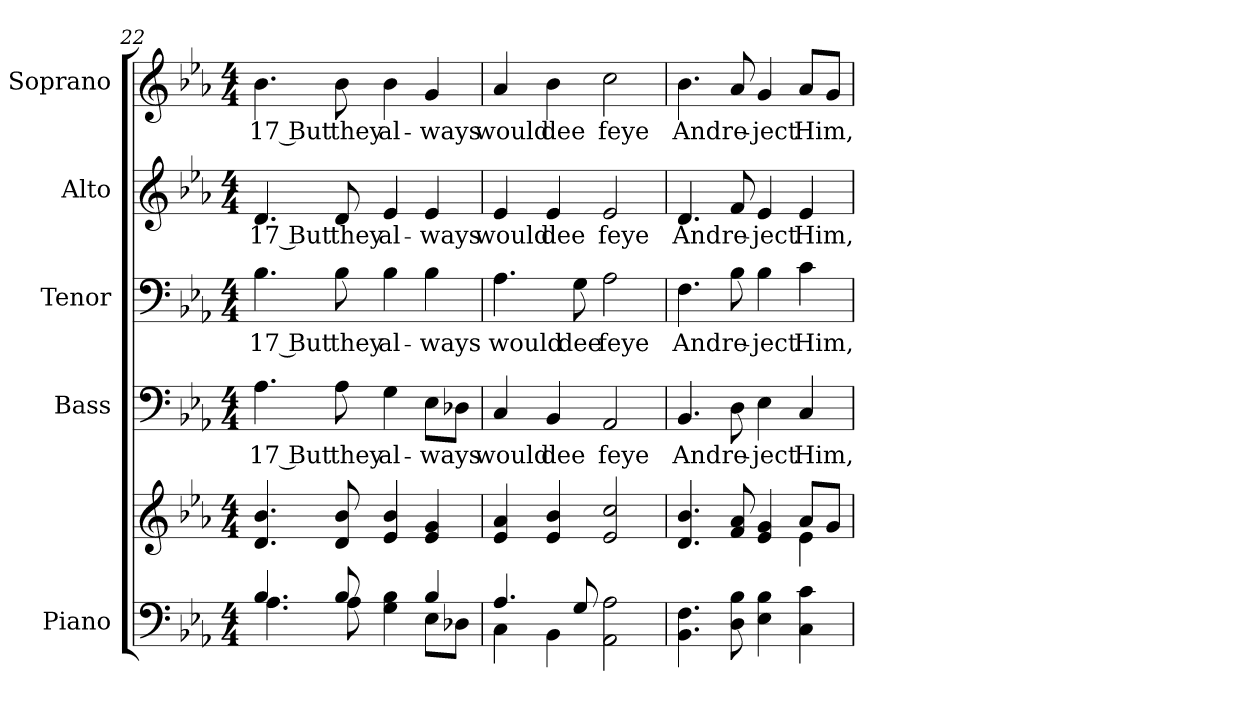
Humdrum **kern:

**kern	**kern	**kern	**text	**kern	**text	**kern	**text	**kern	**text
*part5	*part5	*part4	*part4	*part3	*part3	*part2	*part2	*part1	*part1
*staff6	*staff5	*staff4	*staff4	*staff3	*staff3	*staff2	*staff2	*staff1	*staff1
*I"Piano	*	*I"Bass	*	*I"Tenor	*	*I"Alto	*	*I"Soprano	*
*I'Pno.	*	*I'B.	*	*I'T.	*	*I'A.	*	*I'S.	*
!!LO:LB:g=z
*clefF4	*clefG2	*clefF4	*	*clefF4	*	*clefG2	*	*clefG2	*
*k[b-e-a-]	*k[b-e-a-]	*k[b-e-a-]	*	*k[b-e-a-]	*	*k[b-e-a-]	*	*k[b-e-a-]	*
*E-:	*E-:	*E-:	*	*E-:	*	*E-:	*	*E-:	*
*M4/4	*M4/4	*M4/4	*	*M4/4	*	*M4/4	*	*M4/4	*
=22	=22	=22	=22	=22	=22	=22	=22	=22	=22
*^	*	*	*	*	*	*	*	*	*
!	!	!	!	!LO:LY:b:color=#000000	!	!	!	!	!	!
!	!	!	!	!	!	!LO:LY:b:color=#000000	!	!	!	!
!	!	!	!	!	!	!	!	!LO:LY:b:color=#000000	!	!
!	!	!	!	!	!	!	!	!	!	!LO:LY:b:color=#000000
4.B-i/	4.A-i\	4.di/ 4.b-i	4.A-i\	17 But	4.B-i\	17 But	4.di/	17 But	4.b-i\	17 But
!	!	!	!	!LO:LY:b:color=#000000	!	!	!	!	!	!
!	!	!	!	!	!	!LO:LY:b:color=#000000	!	!	!	!
!	!	!	!	!	!	!	!	!LO:LY:b:color=#000000	!	!
!	!	!	!	!	!	!	!	!	!	!LO:LY:b:color=#000000
8B-i/	8A-i\	8di/ 8b-i	8A-i\	they	8B-i\	they	8di/	they	8b-i\	they
!	!	!	!	!LO:LY:b:color=#000000	!	!	!	!	!	!
!	!	!	!	!	!	!LO:LY:b:color=#000000	!	!	!	!
!	!	!	!	!	!	!	!	!LO:LY:b:color=#000000	!	!
!	!	!	!	!	!	!	!	!	!	!LO:LY:b:color=#000000
4Gi\ 4B-i	4ryy	4e-i/ 4b-i	4Gi\	al-	4B-i\	al-	4e-i/	al-	4b-i\	al-
!	!	!	!	!LO:LY:b:color=#000000	!	!	!	!	!	!
!	!	!	!	!	!	!LO:LY:b:color=#000000	!	!	!	!
!	!	!	!	!	!	!	!	!LO:LY:b:color=#000000	!	!
!	!	!	!	!	!	!	!	!	!	!LO:LY:b:color=#000000
4B-i/	8E-i\L	4e-i/ 4gi	8E-i\L	-ways	4B-i\	-ways	4e-i/	-ways	4gi/	-ways
.	8D-Xi\J	.	8D-Xi\J	.	.	.	.	.	.	.
=23	=23	=23	=23	=23	=23	=23	=23	=23	=23	=23
!	!	!	!	!LO:LY:b:color=#000000	!	!	!	!	!	!
!	!	!	!	!	!	!LO:LY:b:color=#000000	!	!	!	!
!	!	!	!	!	!	!	!	!LO:LY:b:color=#000000	!	!
!	!	!	!	!	!	!	!	!	!	!LO:LY:b:color=#000000
4.A-i/	4Ci\	4e-i/ 4a-i	4Ci/	would	4.A-i\	would	4e-i/	would	4a-i/	would
!	!	!	!	!LO:LY:b:color=#000000	!	!	!	!	!	!
!	!	!	!	!	!	!	!	!LO:LY:b:color=#000000	!	!
!	!	!	!	!	!	!	!	!	!	!LO:LY:b:color=#000000
.	4BB-i\	4e-i/ 4b-i	4BB-i/	dee	.	.	4e-i/	dee	4b-i\	dee
!	!	!	!	!	!	!LO:LY:b:color=#000000	!	!	!	!
8Gi/	.	.	.	.	8Gi\	dee	.	.	.	.
!	!	!	!	!LO:LY:b:color=#000000	!	!	!	!	!	!
!	!	!	!	!	!	!LO:LY:b:color=#000000	!	!	!	!
!	!	!	!	!	!	!	!	!LO:LY:b:color=#000000	!	!
!	!	!	!	!	!	!	!	!	!	!LO:LY:b:color=#000000
2AA-i\ 2A-i	2ryy	2e-i/ 2cci	2AA-i/	feye	2A-i\	feye	2e-i/	feye	2cci\	feye
*v	*v	*	*	*	*	*	*	*	*	*
=24	=24	=24	=24	=24	=24	=24	=24	=24	=24
*	*^	*	*	*	*	*	*	*	*
*^	*	*	*	*	*	*	*	*	*	*
!	!	!	!	!	!LO:LY:b:color=#000000	!	!	!	!	!	!
*v	*v	*	*	*	*	*	*	*	*	*	*
*^	*	*	*	*	*	*	*	*	*	*
!	!	!	!	!	!	!	!LO:LY:b:color=#000000	!	!	!	!
*v	*v	*	*	*	*	*	*	*	*	*	*
*^	*	*	*	*	*	*	*	*	*	*
!	!	!	!	!	!	!	!	!	!LO:LY:b:color=#000000	!	!
*v	*v	*	*	*	*	*	*	*	*	*	*
*^	*	*	*	*	*	*	*	*	*	*
!	!	!	!	!	!	!	!	!	!	!	!LO:LY:b:color=#000000
*v	*v	*	*	*	*	*	*	*	*	*	*
4.BB-i\ 4.Fi	4.di/ 4.b-i	2ryy	4.BB-i/	And	4.Fi\	And	4.di/	And	4.b-i\	And
!	!	!	!	!LO:LY:b:color=#000000	!	!	!	!	!	!
!	!	!	!	!	!	!LO:LY:b:color=#000000	!	!	!	!
!	!	!	!	!	!	!	!	!LO:LY:b:color=#000000	!	!
!	!	!	!	!	!	!	!	!	!	!LO:LY:b:color=#000000
8Di\ 8B-i	8fi/ 8a-i	.	8Di\	re-	8B-i\	re-	8fi/	re-	8a-i/	re-
!	!	!	!	!LO:LY:b:color=#000000	!	!	!	!	!	!
!	!	!	!	!	!	!LO:LY:b:color=#000000	!	!	!	!
!	!	!	!	!	!	!	!	!LO:LY:b:color=#000000	!	!
!	!	!	!	!	!	!	!	!	!	!LO:LY:b:color=#000000
4E-i\ 4B-i	4e-i/ 4gi	4ryy	4E-i\	-ject	4B-i\	-ject	4e-i/	-ject	4gi/	-ject
!	!	!	!	!LO:LY:b:color=#000000	!	!	!	!	!	!
!	!	!	!	!	!	!LO:LY:b:color=#000000	!	!	!	!
!	!	!	!	!	!	!	!	!LO:LY:b:color=#000000	!	!
!	!	!	!	!	!	!	!	!	!	!LO:LY:b:color=#000000
4Ci\ 4ci	8a-i/L	4e-i\	4Ci/	Him,	4ci\	Him,	4e-i/	Him,	8a-i/L	Him,
.	8gi/J	.	.	.	.	.	.	.	8gi/J	.
*	*v	*v	*	*	*	*	*	*	*	*
=	=	=	=	=	=	=	=	=	=
*-	*-	*-	*-	*-	*-	*-	*-	*-	*-
